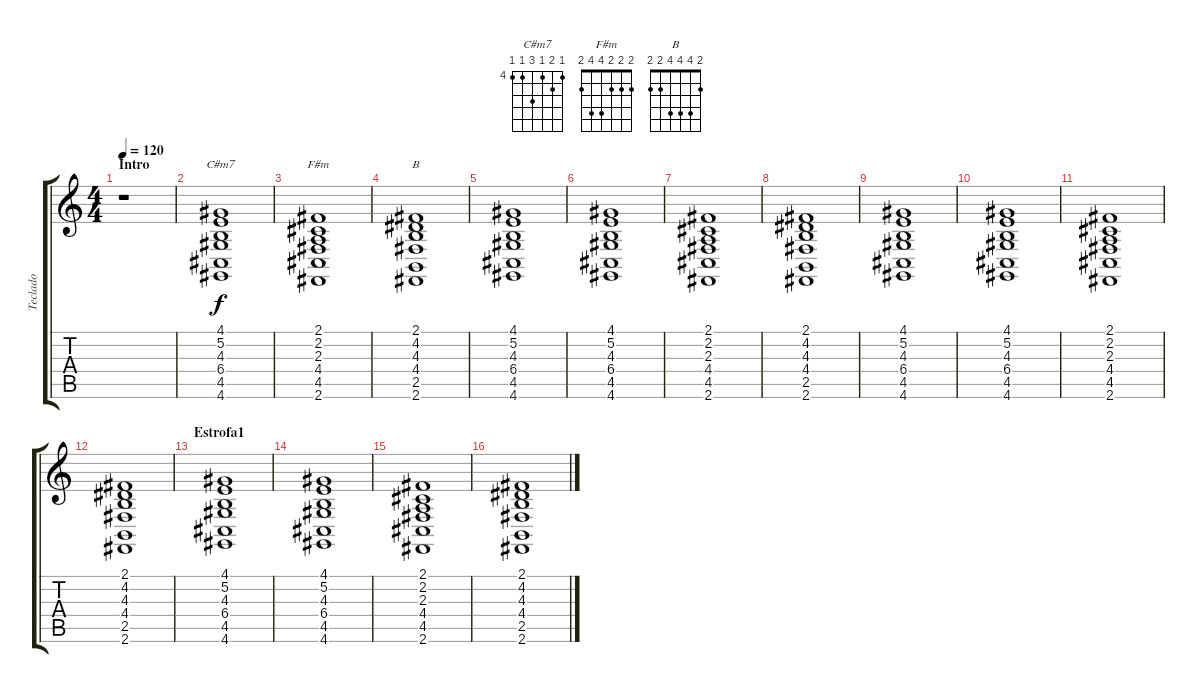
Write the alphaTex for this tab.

\track ("Teclado" "Teclado") {instrument stringensemble1}
\staff {score tabs}
\tuning (E4 B3 G3 D3 A2 E2) {hide}
\chord ("C#m7" 4 5 4 6 4 4) {firstfret 4}
\chord ("F#m" 2 2 2 4 4 2)
\chord ("B" 2 4 4 4 2 2)
\ts (4 4)
\section ("" "Intro")
\tempo 120
\clef g2
\ks c
r.1{dy f instrument stringensemble1} |
(4.1 5.2 4.3 6.4 4.5 4.6).1{ch "C#m7"} |
(2.1 2.2 2.3 4.4 4.5 2.6).1{ch "F#m"} |
(2.1 4.2 4.3 4.4 2.5 2.6).1{ch "B"} |
(4.1 5.2 4.3 6.4 4.5 4.6).1 |
(4.1 5.2 4.3 6.4 4.5 4.6).1 |
(2.1 2.2 2.3 4.4 4.5 2.6).1 |
(2.1 4.2 4.3 4.4 2.5 2.6).1 |
(4.1 5.2 4.3 6.4 4.5 4.6).1 |
(4.1 5.2 4.3 6.4 4.5 4.6).1 |
(2.1 2.2 2.3 4.4 4.5 2.6).1 |
(2.1 4.2 4.3 4.4 2.5 2.6).1 |
\section ("" "Estrofa1")
(4.1 5.2 4.3 6.4 4.5 4.6).1 |
(4.1 5.2 4.3 6.4 4.5 4.6).1 |
(2.1 2.2 2.3 4.4 4.5 2.6).1 |
(2.1 4.2 4.3 4.4 2.5 2.6).1
